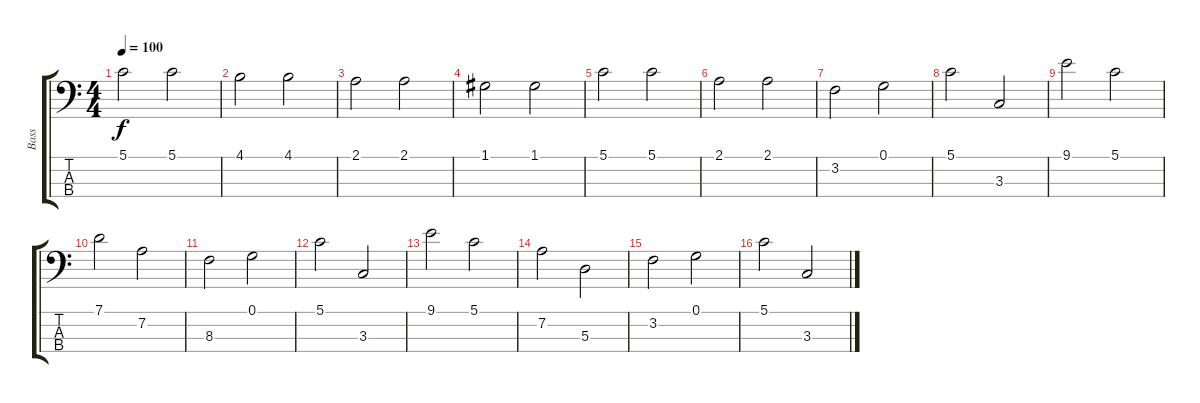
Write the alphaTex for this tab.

\track ("Bass" "Bass") {instrument acousticbass}
\staff {score tabs}
\tuning (G2 D2 A1 E1) {hide}
\ts (4 4)
\tempo 100
\clef f4
\ks c
5.1.2{dy f} 5.1.2 |
4.1.2 4.1.2 |
2.1.2 2.1.2 |
1.1.2 1.1.2 |
5.1.2 5.1.2 |
2.1.2 2.1.2 |
3.2.2 0.1.2 |
5.1.2 3.3.2 |
9.1.2 5.1.2 |
7.1.2 7.2.2 |
8.3.2 0.1.2 |
5.1.2 3.3.2 |
9.1.2 5.1.2 |
7.2.2 5.3.2 |
3.2.2 0.1.2 |
5.1.2 3.3.2
